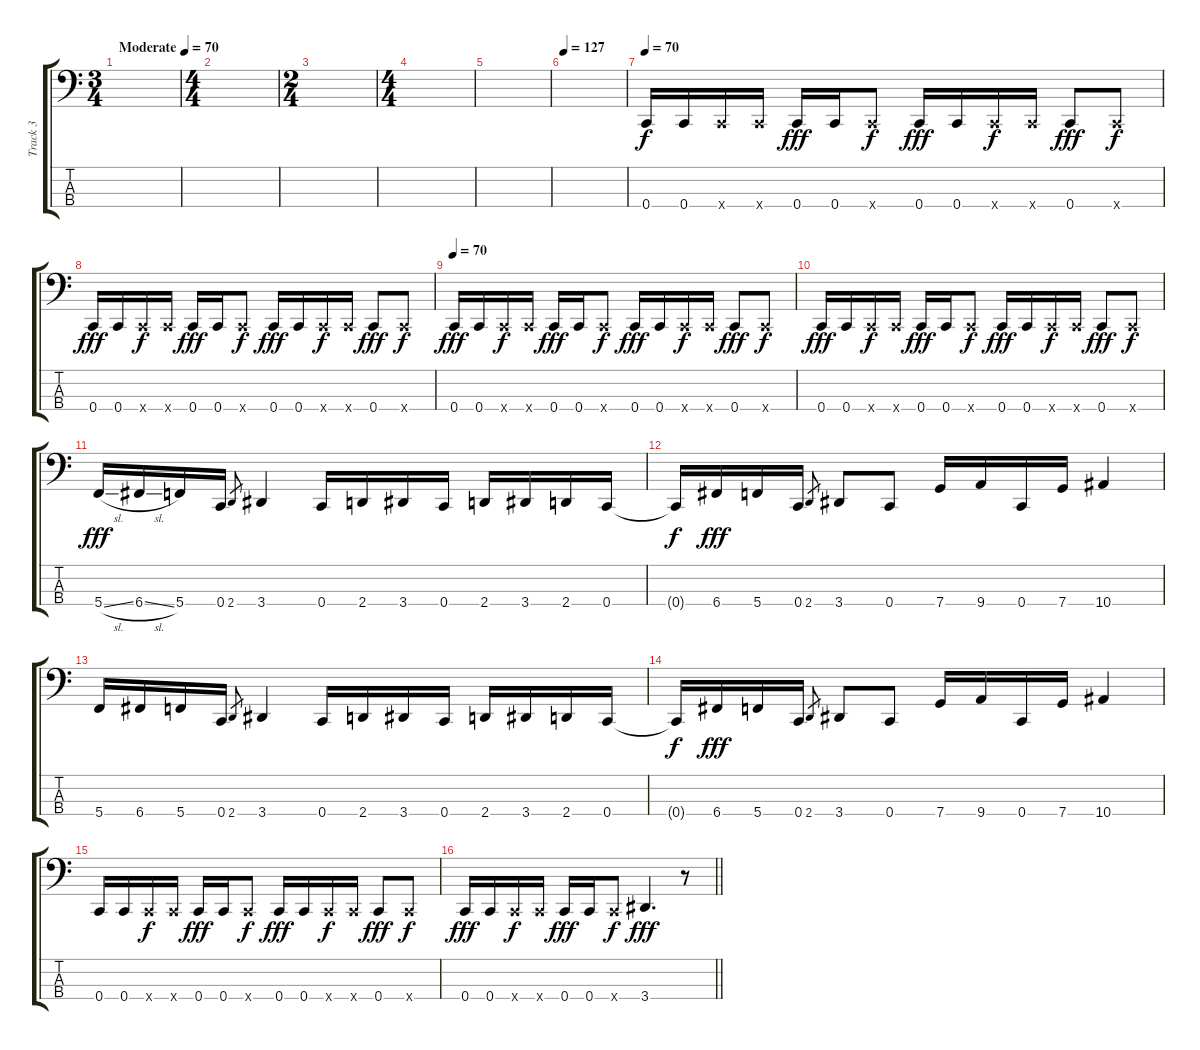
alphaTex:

\track ("Track 3" "Track 3") {instrument electricbasspick}
\staff {score tabs}
\tuning (F2 C2 G1 C1) {hide}
\ts (3 4)
\tempo (70 "Moderate")
\clef f4
\ks c
|
\ts (4 4)
|
\ts (2 4)
|
\ts (4 4)
|
|
\tempo 127
|
\tempo 70
0.4.16 0.4.16 0.4{x}.16{dy f} 0.4{x}.16 0.4.16{dy fff} 0.4.16 0.4{x}.8{dy f} 0.4.16{dy fff} 0.4.16 0.4{x}.16{dy f} 0.4{x}.16 0.4.8{dy fff} 0.4{x}.8{dy f} |
0.4.16{dy fff} 0.4.16 0.4{x}.16{dy f} 0.4{x}.16 0.4.16{dy fff} 0.4.16 0.4{x}.8{dy f} 0.4.16{dy fff} 0.4.16 0.4{x}.16{dy f} 0.4{x}.16 0.4.8{dy fff} 0.4{x}.8{dy f} |
\tempo 70
0.4.16{dy fff} 0.4.16 0.4{x}.16{dy f} 0.4{x}.16 0.4.16{dy fff} 0.4.16 0.4{x}.8{dy f} 0.4.16{dy fff} 0.4.16 0.4{x}.16{dy f} 0.4{x}.16 0.4.8{dy fff} 0.4{x}.8{dy f} |
0.4.16{dy fff} 0.4.16 0.4{x}.16{dy f} 0.4{x}.16 0.4.16{dy fff} 0.4.16 0.4{x}.8{dy f} 0.4.16{dy fff} 0.4.16 0.4{x}.16{dy f} 0.4{x}.16 0.4.8{dy fff} 0.4{x}.8{dy f} |
5.4{sl}.16{dy fff} 6.4{sl}.16 5.4.16 0.4.16 2.4.8{gr} 3.4.4 0.4.16 2.4.16 3.4.16 0.4.16 2.4.16 3.4.16 2.4.16 0.4.16 |
0.4{t}.16{dy f} 6.4.16{dy fff} 5.4.16 0.4.16 2.4.8{gr} 3.4.8 0.4.8 7.4.16 9.4.16 0.4.16 7.4.16 10.4.4 |
5.4.16 6.4.16 5.4.16 0.4.16 2.4.8{gr} 3.4.4 0.4.16 2.4.16 3.4.16 0.4.16 2.4.16 3.4.16 2.4.16 0.4.16 |
0.4{t}.16{dy f} 6.4.16{dy fff} 5.4.16 0.4.16 2.4.8{gr} 3.4.8 0.4.8 7.4.16 9.4.16 0.4.16 7.4.16 10.4.4 |
0.4.16 0.4.16 0.4{x}.16{dy f} 0.4{x}.16 0.4.16{dy fff} 0.4.16 0.4{x}.8{dy f} 0.4.16{dy fff} 0.4.16 0.4{x}.16{dy f} 0.4{x}.16 0.4.8{dy fff} 0.4{x}.8{dy f} |
\barLineRight lightlight
0.4.16{dy fff} 0.4.16 0.4{x}.16{dy f} 0.4{x}.16 0.4.16{dy fff} 0.4.16 0.4{x}.8{dy f} 3.4.4{d dy fff} r.8
